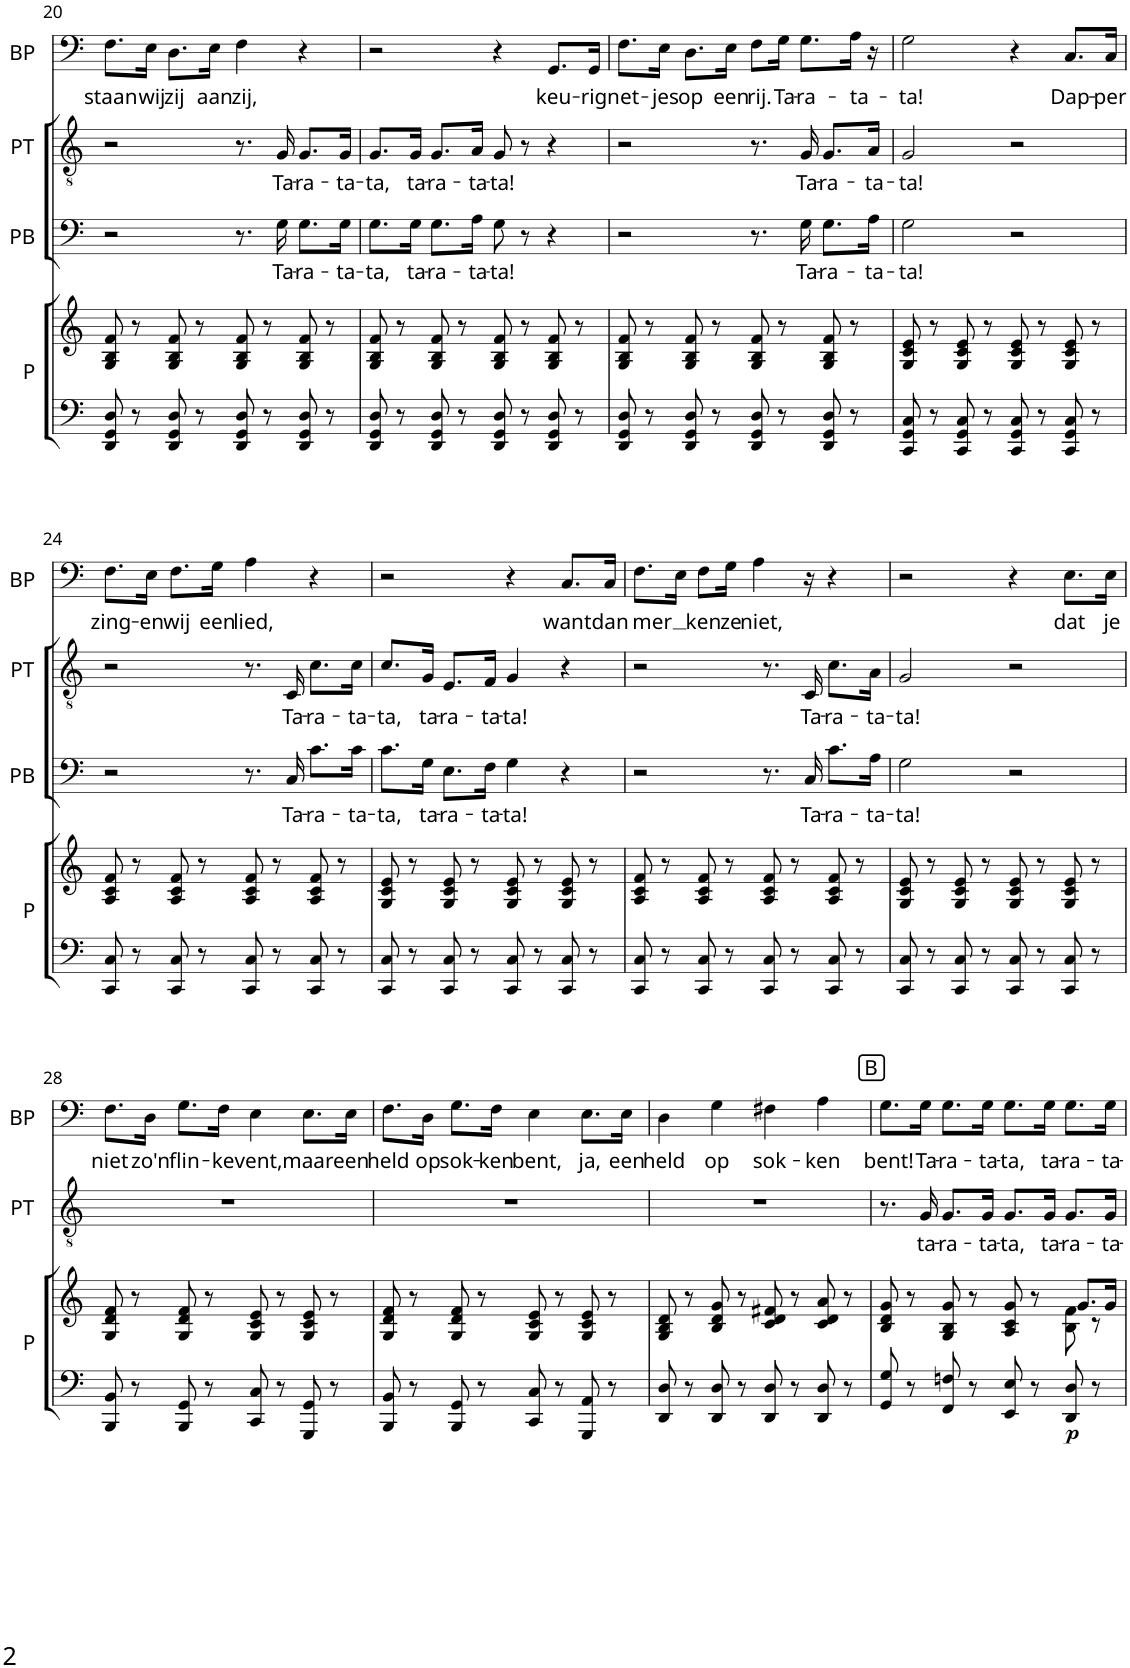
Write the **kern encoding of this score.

**kern	**kern	**dynam	**kern	**text	**kern	**text	**kern	**text
*part4	*part4	*part4	*part3	*part3	*part2	*part2	*part1	*part1
*staff5	*staff4	*staff4/5	*staff3	*staff3	*staff2	*staff2	*staff1	*staff1
*I"Piano	*	*	*I"Politie Bas	*	*I"Politie Tenor	*	*I"Politie Brigadier	*
*I'P	*	*	*I'PB	*	*I'PT	*	*	*
!!LO:PB:g=z
*clefF4	*clefG2	*	*clefF4	*	*clefGv2	*	*clefF4	*
*	*	*	*	*	*Trd8c14	*	*Trd4c7	*
*k[]	*k[]	*	*k[]	*	*k[]	*	*k[]	*
*M4/4	*M4/4	*	*M4/4	*	*M4/4	*	*M4/4	*
*met(c)	*met(c)	*	*met(c)	*	*met(c)	*	*met(c)	*
=20	=20	=20	=20	=20	=20	=20	=20	=20
!	!	!	!	!	!	!	!	!LO:LY:b
8DD/ 8GG/ 8D/	8G/ 8B/ 8f/	.	2r	.	2r	.	8.F\L	staan
8r	8r	.	.	.	.	.	.	.
!	!	!	!	!	!	!	!	!LO:LY:b
.	.	.	.	.	.	.	16E\Jk	wij
!	!	!	!	!	!	!	!	!LO:LY:b
8DD/ 8GG/ 8D/	8G/ 8B/ 8f/	.	.	.	.	.	8.D\L	zij
8r	8r	.	.	.	.	.	.	.
!	!	!	!	!	!	!	!	!LO:LY:b
.	.	.	.	.	.	.	16E\Jk	aan
!	!	!	!	!	!	!	!	!LO:LY:b
8DD/ 8GG/ 8D/	8G/ 8B/ 8f/	.	8.r	.	8.r	.	4F\	zij,
8r	8r	.	.	.	.	.	.	.
!	!	!	!	!LO:LY:b	!	!LO:LY:b	!	!
.	.	.	16G\	Ta-	16G/	Ta-	.	.
!	!	!	!	!LO:LY:b	!	!LO:LY:b	!	!
8DD/ 8GG/ 8D/	8G/ 8B/ 8f/	.	8.G\L	-ra-	8.G/L	-ra-	4r	.
8r	8r	.	.	.	.	.	.	.
!	!	!	!	!LO:LY:b	!	!LO:LY:b	!	!
.	.	.	16G\Jk	-ta-	16G/Jk	-ta-	.	.
=21	=21	=21	=21	=21	=21	=21	=21	=21
!	!	!	!	!LO:LY:b	!	!LO:LY:b	!	!
8DD/ 8GG/ 8D/	8G/ 8B/ 8f/	.	8.G\L	-ta,	8.G/L	-ta,	2r	.
8r	8r	.	.	.	.	.	.	.
!	!	!	!	!LO:LY:b	!	!LO:LY:b	!	!
.	.	.	16G\Jk	ta-	16G/Jk	ta-	.	.
!	!	!	!	!LO:LY:b	!	!LO:LY:b	!	!
8DD/ 8GG/ 8D/	8G/ 8B/ 8f/	.	8.G\L	-ra-	8.G/L	-ra-	.	.
8r	8r	.	.	.	.	.	.	.
!	!	!	!	!LO:LY:b	!	!LO:LY:b	!	!
.	.	.	16A\Jk	-ta-	16A/Jk	-ta-	.	.
!	!	!	!	!LO:LY:b	!	!LO:LY:b	!	!
8DD/ 8GG/ 8D/	8G/ 8B/ 8f/	.	8G\	-ta!	8G/	-ta!	4r	.
8r	8r	.	8r	.	8r	.	.	.
!	!	!	!	!	!	!	!	!LO:LY:b
8DD/ 8GG/ 8D/	8G/ 8B/ 8f/	.	4r	.	4r	.	8.GG/L	keu-
8r	8r	.	.	.	.	.	.	.
!	!	!	!	!	!	!	!	!LO:LY:b
.	.	.	.	.	.	.	16GG/Jk	-rig
=22	=22	=22	=22	=22	=22	=22	=22	=22
!	!	!	!	!	!	!	!	!LO:LY:b
8DD/ 8GG/ 8D/	8G/ 8B/ 8f/	.	2r	.	2r	.	8.F\L	net-
8r	8r	.	.	.	.	.	.	.
!	!	!	!	!	!	!	!	!LO:LY:b
.	.	.	.	.	.	.	16E\Jk	-jes
!	!	!	!	!	!	!	!	!LO:LY:b
8DD/ 8GG/ 8D/	8G/ 8B/ 8f/	.	.	.	.	.	8.D\L	op
8r	8r	.	.	.	.	.	.	.
!	!	!	!	!	!	!	!	!LO:LY:b
.	.	.	.	.	.	.	16E\Jk	een
!	!	!	!	!	!	!	!	!LO:LY:b
8DD/ 8GG/ 8D/	8G/ 8B/ 8f/	.	8.r	.	8.r	.	8F\L	rij.
!	!	!	!	!	!	!	!	!LO:LY:b
8r	8r	.	.	.	.	.	16G\Jk	Ta-
!	!	!	!	!LO:LY:b	!	!LO:LY:b	!	!LO:LY:b
.	.	.	16G\	Ta-	16G/	Ta-	8.G\L	-ra-
!	!	!	!	!LO:LY:b	!	!LO:LY:b	!	!
8DD/ 8GG/ 8D/	8G/ 8B/ 8f/	.	8.G\L	-ra-	8.G/L	-ra-	.	.
!	!	!	!	!	!	!	!	!LO:LY:b
8r	8r	.	.	.	.	.	16A\Jk	-ta-
!	!	!	!	!LO:LY:b	!	!LO:LY:b	!	!
.	.	.	16A\Jk	-ta-	16A/Jk	-ta-	16r	.
=23	=23	=23	=23	=23	=23	=23	=23	=23
!	!	!	!	!LO:LY:b	!	!LO:LY:b	!	!LO:LY:b
8CC/ 8GG/ 8C/	8G/ 8c/ 8e/	.	2G\	-ta!	2G/	-ta!	2G\	-ta!
8r	8r	.	.	.	.	.	.	.
8CC/ 8GG/ 8C/	8G/ 8c/ 8e/	.	.	.	.	.	.	.
8r	8r	.	.	.	.	.	.	.
8CC/ 8GG/ 8C/	8G/ 8c/ 8e/	.	2r	.	2r	.	4r	.
8r	8r	.	.	.	.	.	.	.
!	!	!	!	!	!	!	!	!LO:LY:b
8CC/ 8GG/ 8C/	8G/ 8c/ 8e/	.	.	.	.	.	8.C/L	Dap-
8r	8r	.	.	.	.	.	.	.
!	!	!	!	!	!	!	!	!LO:LY:b
.	.	.	.	.	.	.	16C/Jk	-per
!!LO:LB:g=z
=24	=24	=24	=24	=24	=24	=24	=24	=24
!	!	!	!	!	!	!	!	!LO:LY:b
8CC/ 8C/	8A/ 8c/ 8f/	.	2r	.	2r	.	8.F\L	zing-
8r	8r	.	.	.	.	.	.	.
!	!	!	!	!	!	!	!	!LO:LY:b
.	.	.	.	.	.	.	16E\Jk	-en
!	!	!	!	!	!	!	!	!LO:LY:b
8CC/ 8C/	8A/ 8c/ 8f/	.	.	.	.	.	8.F\L	wij
8r	8r	.	.	.	.	.	.	.
!	!	!	!	!	!	!	!	!LO:LY:b
.	.	.	.	.	.	.	16G\Jk	een
!	!	!	!	!	!	!	!	!LO:LY:b
8CC/ 8C/	8A/ 8c/ 8f/	.	8.r	.	8.r	.	4A\	lied,
8r	8r	.	.	.	.	.	.	.
!	!	!	!	!LO:LY:b	!	!LO:LY:b	!	!
.	.	.	16C/	Ta-	16C/	Ta-	.	.
!	!	!	!	!LO:LY:b	!	!LO:LY:b	!	!
8CC/ 8C/	8A/ 8c/ 8f/	.	8.c\L	-ra-	8.c\L	-ra-	4r	.
8r	8r	.	.	.	.	.	.	.
!	!	!	!	!LO:LY:b	!	!LO:LY:b	!	!
.	.	.	16c\Jk	-ta-	16c\Jk	-ta-	.	.
=25	=25	=25	=25	=25	=25	=25	=25	=25
!	!	!	!	!LO:LY:b	!	!LO:LY:b	!	!
8CC/ 8C/	8G/ 8c/ 8e/	.	8.c\L	-ta,	8.c/L	-ta,	2r	.
8r	8r	.	.	.	.	.	.	.
!	!	!	!	!LO:LY:b	!	!LO:LY:b	!	!
.	.	.	16G\Jk	ta-	16G/Jk	ta-	.	.
!	!	!	!	!LO:LY:b	!	!LO:LY:b	!	!
8CC/ 8C/	8G/ 8c/ 8e/	.	8.E\L	-ra-	8.E/L	-ra-	.	.
8r	8r	.	.	.	.	.	.	.
!	!	!	!	!LO:LY:b	!	!LO:LY:b	!	!
.	.	.	16F\Jk	-ta-	16F/Jk	-ta-	.	.
!	!	!	!	!LO:LY:b	!	!LO:LY:b	!	!
8CC/ 8C/	8G/ 8c/ 8e/	.	4G\	-ta!	4G/	-ta!	4r	.
8r	8r	.	.	.	.	.	.	.
!	!	!	!	!	!	!	!	!LO:LY:b
8CC/ 8C/	8G/ 8c/ 8e/	.	4r	.	4r	.	8.C/L	want
8r	8r	.	.	.	.	.	.	.
!	!	!	!	!	!	!	!	!LO:LY:b
.	.	.	.	.	.	.	16C/Jk	dan
=26	=26	=26	=26	=26	=26	=26	=26	=26
!	!	!	!	!	!	!	!	!LO:LY:b
8CC/ 8C/	8A/ 8c/ 8f/	.	2r	.	2r	.	8.F\L	mer
8r	8r	.	.	.	.	.	.	.
.	.	.	.	.	.	.	16E\Jk	.
!	!	!	!	!	!	!	!	!LO:LY:b
8CC/ 8C/	8A/ 8c/ 8f/	.	.	.	.	.	8F\L	ken
!	!	!	!	!	!	!	!	!LO:LY:b
8r	8r	.	.	.	.	.	16G\Jk	ze
!	!	!	!	!	!	!	!	!LO:LY:b
.	.	.	.	.	.	.	4A\	niet,
8CC/ 8C/	8A/ 8c/ 8f/	.	8.r	.	8.r	.	.	.
8r	8r	.	.	.	.	.	.	.
!	!	!	!	!LO:LY:b	!	!LO:LY:b	!	!
.	.	.	16C/	Ta-	16C/	Ta-	16r	.
!	!	!	!	!LO:LY:b	!	!LO:LY:b	!	!
8CC/ 8C/	8A/ 8c/ 8f/	.	8.c\L	-ra-	8.c\L	-ra-	4r	.
8r	8r	.	.	.	.	.	.	.
!	!	!	!	!LO:LY:b	!	!LO:LY:b	!	!
.	.	.	16A\Jk	-ta-	16A\Jk	-ta-	.	.
=27	=27	=27	=27	=27	=27	=27	=27	=27
!	!	!	!	!LO:LY:b	!	!LO:LY:b	!	!
8CC/ 8C/	8G/ 8c/ 8e/	.	2G\	-ta!	2G/	-ta!	2r	.
8r	8r	.	.	.	.	.	.	.
8CC/ 8C/	8G/ 8c/ 8e/	.	.	.	.	.	.	.
8r	8r	.	.	.	.	.	.	.
8CC/ 8C/	8G/ 8c/ 8e/	.	2r	.	2r	.	4r	.
8r	8r	.	.	.	.	.	.	.
!	!	!	!	!	!	!	!	!LO:LY:b
8CC/ 8C/	8G/ 8c/ 8e/	.	.	.	.	.	8.E\L	dat
8r	8r	.	.	.	.	.	.	.
!	!	!	!	!	!	!	!	!LO:LY:b
.	.	.	.	.	.	.	16E\Jk	je
!!LO:LB:g=z
=28	=28	=28	=28	=28	=28	=28	=28	=28
!	!	!	!	!	!	!	!	!LO:LY:b
8BBB/ 8BB/	8G/ 8d/ 8f/	.	1r	.	1r	.	8.F\L	niet
8r	8r	.	.	.	.	.	.	.
!	!	!	!	!	!	!	!	!LO:LY:b
.	.	.	.	.	.	.	16D\Jk	zo'n
!	!	!	!	!	!	!	!	!LO:LY:b
8BBB/ 8GG/	8G/ 8d/ 8f/	.	.	.	.	.	8.G\L	flin-
8r	8r	.	.	.	.	.	.	.
!	!	!	!	!	!	!	!	!LO:LY:b
.	.	.	.	.	.	.	16F\Jk	-ke
!	!	!	!	!	!	!	!	!LO:LY:b
8CC/ 8C/	8G/ 8c/ 8e/	.	.	.	.	.	4E\	vent,
8r	8r	.	.	.	.	.	.	.
!	!	!	!	!	!	!	!	!LO:LY:b
8GGG/ 8GG/	8G/ 8c/ 8e/	.	.	.	.	.	8.E\L	maar
8r	8r	.	.	.	.	.	.	.
!	!	!	!	!	!	!	!	!LO:LY:b
.	.	.	.	.	.	.	16E\Jk	een
=29	=29	=29	=29	=29	=29	=29	=29	=29
!	!	!	!	!	!	!	!	!LO:LY:b
8BBB/ 8BB/	8G/ 8d/ 8f/	.	1r	.	1r	.	8.F\L	held
8r	8r	.	.	.	.	.	.	.
!	!	!	!	!	!	!	!	!LO:LY:b
.	.	.	.	.	.	.	16D\Jk	op
!	!	!	!	!	!	!	!	!LO:LY:b
8BBB/ 8GG/	8G/ 8d/ 8f/	.	.	.	.	.	8.G\L	sok-
8r	8r	.	.	.	.	.	.	.
!	!	!	!	!	!	!	!	!LO:LY:b
.	.	.	.	.	.	.	16F\Jk	-ken
!	!	!	!	!	!	!	!	!LO:LY:b
8CC/ 8C/	8G/ 8c/ 8e/	.	.	.	.	.	4E\	bent,
8r	8r	.	.	.	.	.	.	.
!	!	!	!	!	!	!	!	!LO:LY:b
8GGG/ 8AA/	8G/ 8c/ 8e/	.	.	.	.	.	8.E\L	ja,
8r	8r	.	.	.	.	.	.	.
!	!	!	!	!	!	!	!	!LO:LY:b
.	.	.	.	.	.	.	16E\Jk	een
=30	=30	=30	=30	=30	=30	=30	=30	=30
!	!	!	!	!	!	!	!	!LO:LY:b
8DD/ 8D/	8G/ 8B/ 8d/	.	1r	.	1r	.	4D\	held
8r	8r	.	.	.	.	.	.	.
!	!	!	!	!	!	!	!	!LO:LY:b
8DD/ 8D/	8B/ 8d/ 8g/	.	.	.	.	.	4G\	op
8r	8r	.	.	.	.	.	.	.
!	!	!	!	!	!	!	!	!LO:LY:b
8DD/ 8D/	8c/ 8d/ 8f#X/	.	.	.	.	.	4F#X\	sok-
8r	8r	.	.	.	.	.	.	.
!	!	!	!	!	!	!	!	!LO:LY:b
8DD/ 8D/	8c/ 8d/ 8a/	.	.	.	.	.	4A\	-ken
8r	8r	.	.	.	.	.	.	.
=31	=31	=31	=31	=31	=31	=31	=31	=31
*	*^	*	*	*	*	*	*	*
!	!	!	!	!	!	!	!	!	!LO:LY:b
8GG/ 8G/	8B/ 8d/ 8g/	2.ryy	.	1r	.	8.r	.	8.G\L	bent!
8r	8r	.	.	.	.	.	.	.	.
!	!	!	!	!	!	!	!LO:LY:b	!	!LO:LY:b
.	.	.	.	.	.	16G/	ta-	16G\Jk	Ta-
!	!	!	!	!	!	!	!LO:LY:b	!	!LO:LY:b
8FF/ 8Fn/	8G/ 8B/ 8g/	.	.	.	.	8.G/L	-ra-	8.G\L	-ra-
8r	8r	.	.	.	.	.	.	.	.
!	!	!	!	!	!	!	!LO:LY:b	!	!LO:LY:b
.	.	.	.	.	.	16G/Jk	-ta-	16G\Jk	-ta-
!	!	!	!	!	!	!	!LO:LY:b	!	!LO:LY:b
8EE/ 8E/	8A/ 8c/ 8g/	.	.	.	.	8.G/L	-ta,	8.G\L	-ta,
8r	8r	.	.	.	.	.	.	.	.
!	!	!	!	!	!	!	!LO:LY:b	!	!LO:LY:b
.	.	.	.	.	.	16G/Jk	ta-	16G\Jk	t a
!	!	!	!LO:DY:b=2	!	!	!	!LO:LY:b	!	!LO:LY:b
8DD/ 8D/	8.g/L	8B\ 8f\	p	.	.	8.G/L	-ra-	8.G\L	-ra-
8r	.	8r	.	.	.	.	.	.	.
!	!	!	!	!	!	!	!LO:LY:b	!	!LO:LY:b
.	16g/Jk	.	.	.	.	16G/Jk	-ta-	16G\Jk	-ta-
*	*v	*v	*	*	*	*	*	*	*
=	=	=	=	=	=	=	=	=
*-	*-	*-	*-	*-	*-	*-	*-	*-
